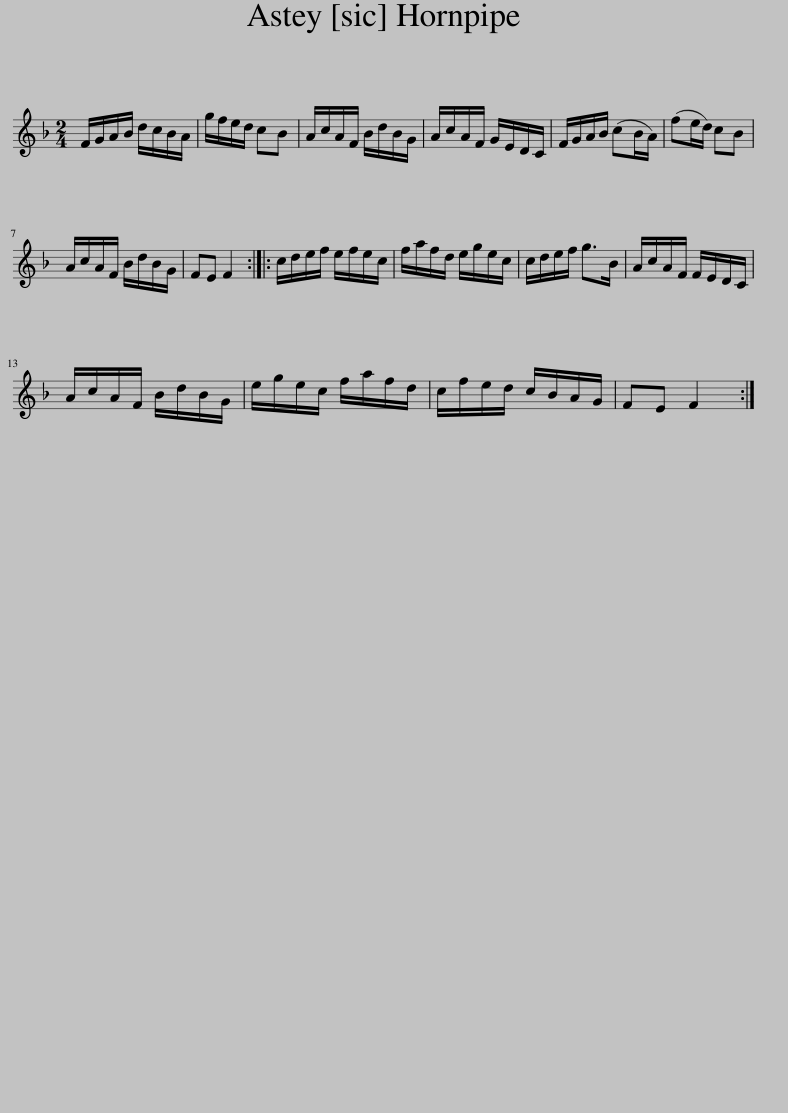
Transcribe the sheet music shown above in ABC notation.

X:1
L:1/8
M:2/4
I:linebreak $
K:F
V:1 treble
V:1
 F/G/A/B/ d/c/B/A/ | g/f/e/d/ cB | A/c/A/F/ B/d/B/G/ | A/c/A/F/ G/E/D/C/ | F/G/A/B/ (cB/A/) | %5
 (fe/d/) cB |$ A/c/A/F/ B/d/B/G/ | FE F2 :: c/d/e/f/ e/f/e/c/ | f/a/f/d/ e/g/e/c/ | %10
 c/d/e/f/ g>B | A/c/A/F/ F/E/D/C/ |$ A/c/A/F/ B/d/B/G/ | e/g/e/c/ f/a/f/d/ | c/f/e/d/ c/B/A/G/ | %15
 FE F2 :| %16
